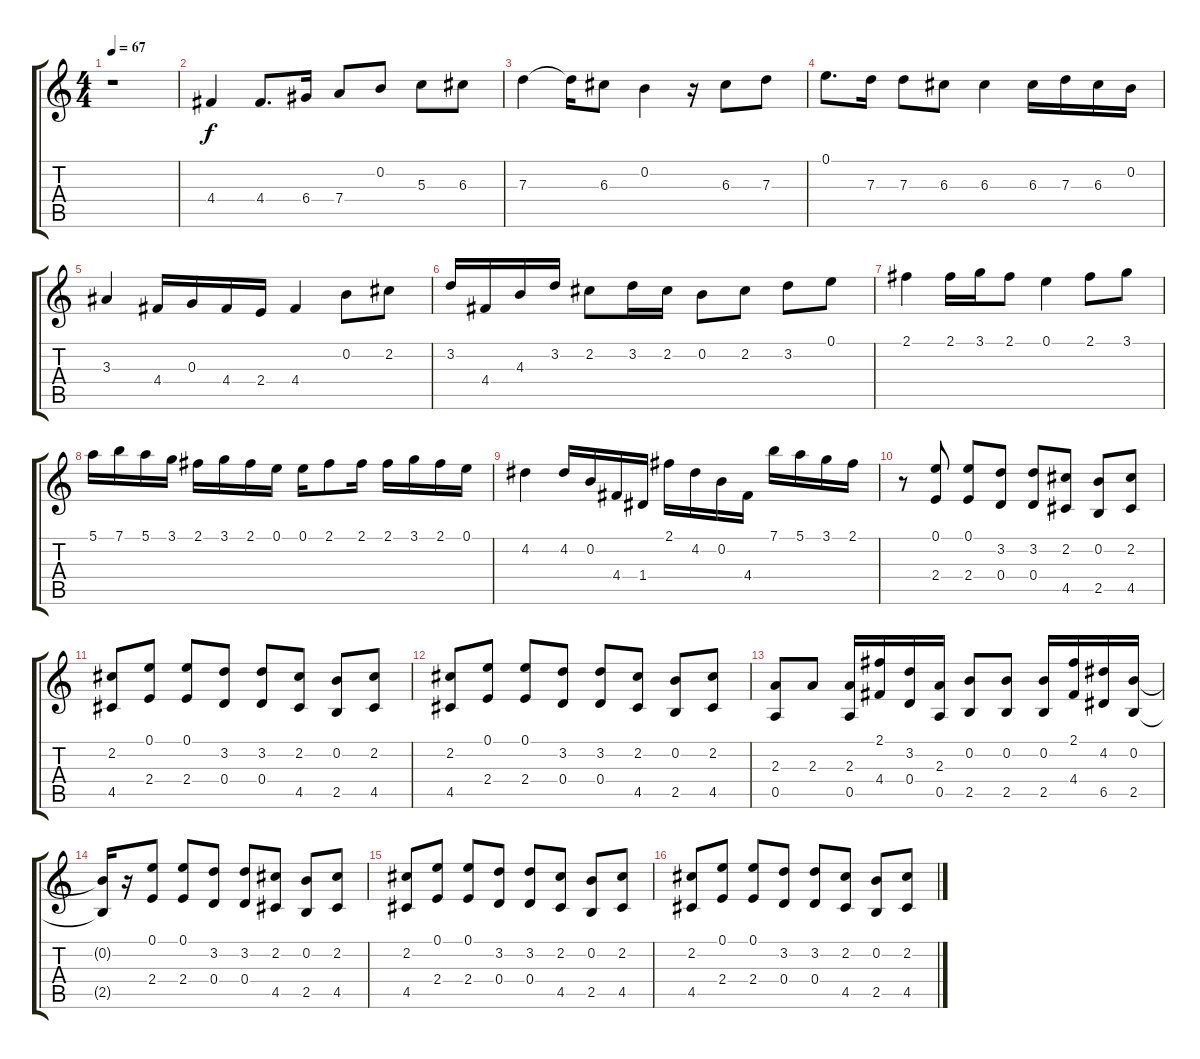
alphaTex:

\track "" {instrument electricbassfinger}
\staff {score tabs}
\tuning (E4 B3 G3 D3 A2 E2) {hide}
\ts (4 4)
\tempo 67
\clef g2
\ks c
r.1{dy f} |
4.4.4 4.4.8{d} 6.4.16 7.4.8 0.2.8 5.3.8 6.3.8 |
7.3.4 7.3{t}.16 6.3.8 0.2.4 r.16 6.3.8 7.3.8 |
0.1.8{d} 7.3.16 7.3.8 6.3.8 6.3.4 6.3.16 7.3.16 6.3.16 0.2.16 |
3.3.4 4.4.16 0.3.16 4.4.16 2.4.16 4.4.4 0.2.8 2.2.8 |
3.2.16 4.4.16 4.3.16 3.2.16 2.2.8 3.2.16 2.2.16 0.2.8 2.2.8 3.2.8 0.1.8 |
2.1.4 2.1.16 3.1.16 2.1.8 0.1.4 2.1.8 3.1.8 |
5.1.16 7.1.16 5.1.16 3.1.16 2.1.16 3.1.16 2.1.16 0.1.16 0.1.16 2.1.8 2.1.16 2.1.16 3.1.16 2.1.16 0.1.16 |
4.2.4 4.2.16 0.2.16 4.4.16 1.4.16 2.1.16 4.2.16 0.2.16 4.4.16 7.1.16 5.1.16 3.1.16 2.1.16 |
r.8 (0.1 2.4).8 (0.1 2.4).8 (3.2 0.4).8 (3.2 0.4).8 (2.2 4.5).8 (0.2 2.5).8 (2.2 4.5).8 |
(2.2 4.5).8 (0.1 2.4).8 (0.1 2.4).8 (3.2 0.4).8 (3.2 0.4).8 (2.2 4.5).8 (0.2 2.5).8 (2.2 4.5).8 |
(2.2 4.5).8 (0.1 2.4).8 (0.1 2.4).8 (3.2 0.4).8 (3.2 0.4).8 (2.2 4.5).8 (0.2 2.5).8 (2.2 4.5).8 |
(2.3 0.5).8 2.3.8 (2.3 0.5).16 (2.1 4.4).16 (3.2 0.4).16 (2.3 0.5).16 (0.2 2.5).8 (0.2 2.5).8 (0.2 2.5).16 (2.1 4.4).16 (4.2 6.5).16 (0.2 2.5).16 |
(0.2{t} 2.5{t}).16 r.16 (0.1 2.4).8 (0.1 2.4).8 (3.2 0.4).8 (3.2 0.4).8 (2.2 4.5).8 (0.2 2.5).8 (2.2 4.5).8 |
(2.2 4.5).8 (0.1 2.4).8 (0.1 2.4).8 (3.2 0.4).8 (3.2 0.4).8 (2.2 4.5).8 (0.2 2.5).8 (2.2 4.5).8 |
(2.2 4.5).8 (0.1 2.4).8 (0.1 2.4).8 (3.2 0.4).8 (3.2 0.4).8 (2.2 4.5).8 (0.2 2.5).8 (2.2 4.5).8
